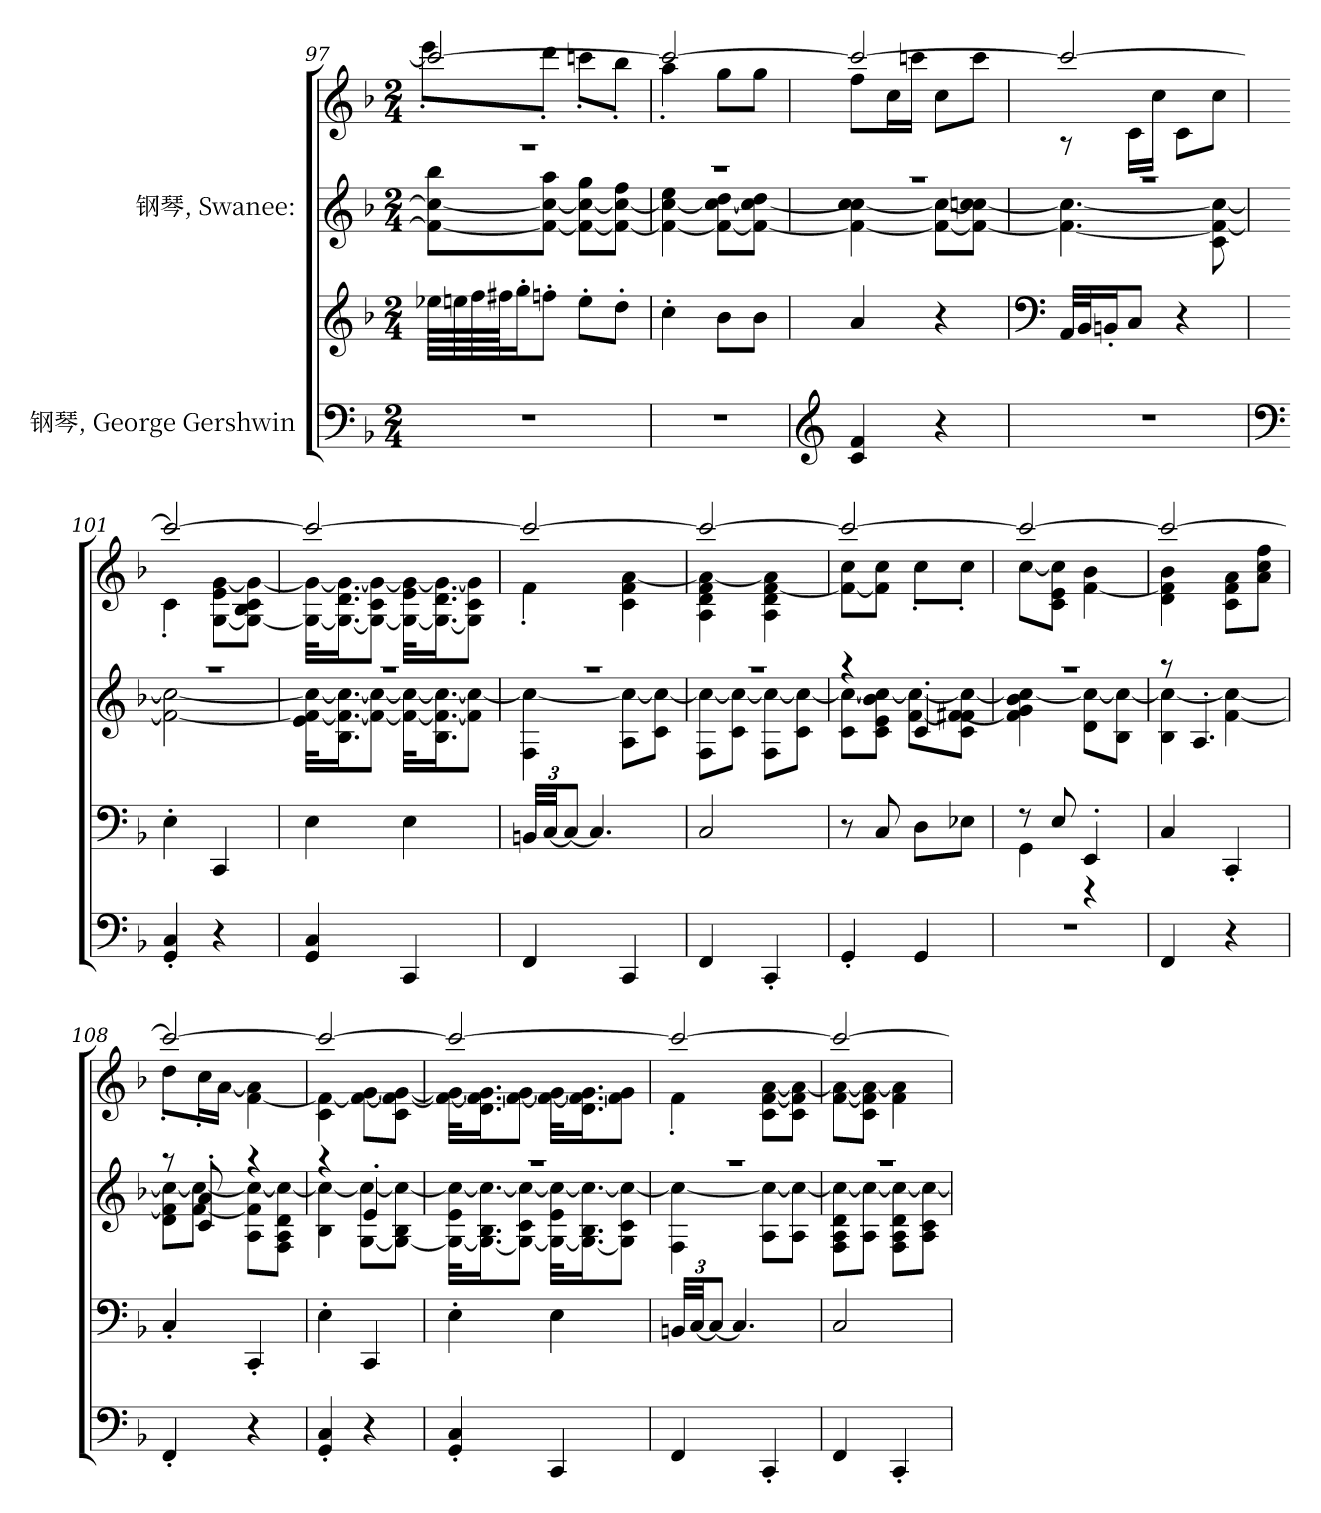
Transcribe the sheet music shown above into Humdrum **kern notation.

**kern	**kern	**kern	**kern
*part2	*part2	*part1	*part1
*staff4	*staff3	*staff2	*staff1
*I"钢琴, George Gershwin	*	*I"钢琴, Swanee:	*
!!LO:LB:g=z
*clefF4	*clefG2	*clefG2	*clefG2
*k[b-]	*k[b-]	*k[b-]	*k[b-]
*M2/4	*M2/4	*M2/4	*M2/4
=97	=97	=97	=97
*	*	*^	*^
2r	64ee-X\LLLL	2r	8f\_ 8cc#\_ 8bb-\L	2ccc#/_	8eee'\L
.	64een\	.	.	.	.
.	64ff\	.	.	.	.
.	64ff#X\JJ	.	.	.	.
.	16gg'\J	.	.	.	.
.	8ffn'\J	.	8f\_ 8cc#\_ 8aa\J	.	8ddd'\J
.	8ee'\L	.	8f\_ 8cc#\_ 8gg\L	.	8cccn'\L
.	8dd'\J	.	8f\_ 8cc#\_ 8ff\J	.	8bb-'\J
=98	=98	=98	=98	=98	=98
2r	4cc'\	2r	4f\_ 4cc#\_ 4ee\	2ccc#/_	4aa'\
.	8b-\L	.	8f\_ 8cc#\_ 8dd\L	.	8gg\L
.	8b-\J	.	8f\_ 8cc#\_ 8dd\J	.	8gg\J
=99	=99	=99	=99	=99	=99
*clefG2	*	*	*	*	*
4c/ 4f/	4a/	2r	4f\_ 4cc\ 4cc#\_	2ccc#/_	8ff\L
.	.	.	.	.	16cc\L
.	.	.	.	.	16cccn\JJ
4r	4r	.	8f\_ 8cc#\_L	.	8cc\L
.	.	.	8f\_ 8ccn\ 8cc#\_J	.	8ccc\J
=100	=100	=100	=100	=100	=100
*	*clefF4	*	*	*	*
2r	32AA/LLL	2r	4.f\_ 4.cc#\_	2ccc#/_	8r
.	32BB-/J	.	.	.	.
.	16BBn'/J	.	.	.	.
.	8C/J	.	.	.	16c\LL
.	.	.	.	.	16cc\JJ
.	4r	.	.	.	8c\L
.	.	.	8c\ 8f\_ 8cc#\_	.	8cc\J
!!LO:PB:g=z	!!
=101	=101	=101	=101	=101	=101
*clefF4	*	*	*	*	*
4GG/' 4C/'	4E'\	2r	2f\_ 2cc#\_	2ccc#/_	4c'\
4r	4CC/	.	.	.	[8G\ 8e\ [8g\L
.	.	.	.	.	8G\_ 8B-\ 8c\ 8g\_J
=102	=102	=102	=102	=102	=102
4GG/ 4C/	4E\	2r	32e\ 32f\_ 32cc#\_KLL	2ccc#/_	32G\_ 32g\_KLL
.	.	.	16.B-\ 16.f\_ 16.cc#\_J	.	16.G\_ 16.d\ 16.g\_J
.	.	.	8f\_ 8cc#\_J	.	8G\_ 8c\ 8g\_J
4CC/	4E\	.	32f\_ 32cc#\_KLL	.	32G\_ 32e\ 32g\_KLL
.	.	.	16.B-\ 16.f\_ 16.cc#\_J	.	16.G\_ 16.d\ 16.g\_J
.	.	.	8f\] 8cc#\_J	.	8G\] 8c\ 8g\]J
=103	=103	=103	=103	=103	=103
*	*Xbrackettup	*	*	*	*
4FF/	48BBn/LLL	2r	4F\ 4cc#\_	2ccc#/_	4f'\
.	[48C/JJ	.	.	.	.
.	12C/J_	.	.	.	.
.	4.C/]	.	.	.	.
4CC/	.	.	8A\ 8cc#\_L	.	4c\ 4f\ [4a\
.	.	.	8c\ 8cc#\_J	.	.
=104	=104	=104	=104	=104	=104
4FF/	2C/	2r	8F\ 8cc#\_L	2ccc#/_	4A\ 4d\ 4f\ 4a\_
.	.	.	8c\ 8cc#\_J	.	.
4CC'/	.	.	8F\ 8cc#\_L	.	4A\ 4d\ [4f\ 4a\]
.	.	.	8c\ 8cc#\_J	.	.
=105	=105	=105	=105	=105	=105
4GG'/	8r	4r	8c\ 8cc#\_L	2ccc#/_	8f\_ 8cc\L
.	8C/	.	8c\ 8e\ 8b-\ 8cc#\_J	.	8f\] 8cc\J
4GG/	8D\L	4c'/	[8f\ 8cc#\_L	.	8cc'\L
.	8E-X\J	.	8c\ 8f\_ 8f#X\ 8cc#\_J	.	8cc'\J
!!LO:LB:g=z	!!
=106	=106	=106	=106	=106	=106
*	*^	*	*	*	*
2r	8r	4GG\	2r	4f\] 4g\ 4b-\ 4cc#\_	2ccc#/_	[8cc\L
.	8E/	.	.	.	.	8c\ 8e\ 8cc\]J
.	4EE'/	4r	.	8d\ 8cc#\_L	.	[4f\ 4b-\
.	.	.	.	8B-\ 8cc#\_J	.	.
*	*v	*v	*	*	*	*
=107	=107	=107	=107	=107	=107
4FF/	4C/	8r	4B-\ 4cc#\_	2ccc#/_	4d\ 4f\] 4b-\
.	.	4.A'/	.	.	.
4r	4CC'/	.	[4f\ 4cc#\_	.	8c\ 8f\ 8a\L
.	.	.	.	.	8a\ 8cc\ 8ff\J
=108	=108	=108	=108	=108	=108
4FF'/	4C'/	8r	8d\ 8f\] 8cc#\_L	2ccc#/_	8dd'\L
.	.	8c/' 8a/'	[8f\ 8cc#\_J	.	16cc'\L
.	.	.	.	.	[16a\JJ
4r	4CC'/	4r	8A\ 8f\] 8cc#\_L	.	[4f\ 4a\]
.	.	.	8F\ 8A\ 8d\ 8cc#\_J	.	.
=109	=109	=109	=109	=109	=109
4GG/' 4C/'	4E'\	4r	4B-\ 4cc#\_	2ccc#/_	4c\ 4f\_
4r	4CC/	4e'/	[8G\ 8cc#\_L	.	8f\_ [8g\L
.	.	.	8G\_ 8B-\ 8cc#\_J	.	8c\ 8f\_ 8g\_J
=110	=110	=110	=110	=110	=110
4GG/' 4C/'	4E'\	2r	32G\_ 32e\ 32cc#\_KLL	2ccc#/_	32f\_ 32g\_KLL
.	.	.	16.G\_ 16.B-\ 16.cc#\_J	.	16.d\ 16.f\_ 16.g\_J
.	.	.	8G\_ 8c\ 8cc#\_J	.	8f\_ 8g\_J
4CC/	4E\	.	32G\_ 32e\ 32cc#\_KLL	.	32f\_ 32g\_KLL
.	.	.	16.G\_ 16.B-\ 16.cc#\_J	.	16.d\ 16.f\_ 16.g\_J
.	.	.	8G\] 8c\ 8cc#\_J	.	8f\] 8g\]J
!!LO:LB:g=z	!!
=111	=111	=111	=111	=111	=111
4FF/	48BBn/LLL	2r	4F\ 4cc#\_	2ccc#/_	4f'\
.	[48C/JJ	.	.	.	.
.	12C/J_	.	.	.	.
.	4.C/]	.	.	.	.
4CC'/	.	.	8A\ 8cc#\_L	.	8c\ [8f\ [8a\L
.	.	.	8A\ 8cc#\_J	.	8c\ 8f\] 8a\_J
=112	=112	=112	=112	=112	=112
4FF/	2C/	2r	8F\ 8A\ 8d\ 8cc#\_L	2ccc#/_	[8f\ 8a\_L
.	.	.	8A\ 8cc#\_J	.	8c\ 8f\] 8a\_J
4CC'/	.	.	8F\ 8A\ 8d\ 8cc#\_L	.	4f\ 4a\]
.	.	.	8A\ 8c\ 8cc#\_J	.	.
*	*	*v	*v	*	*
*	*	*	*v	*v
=	=	=	=
*-	*-	*-	*-
